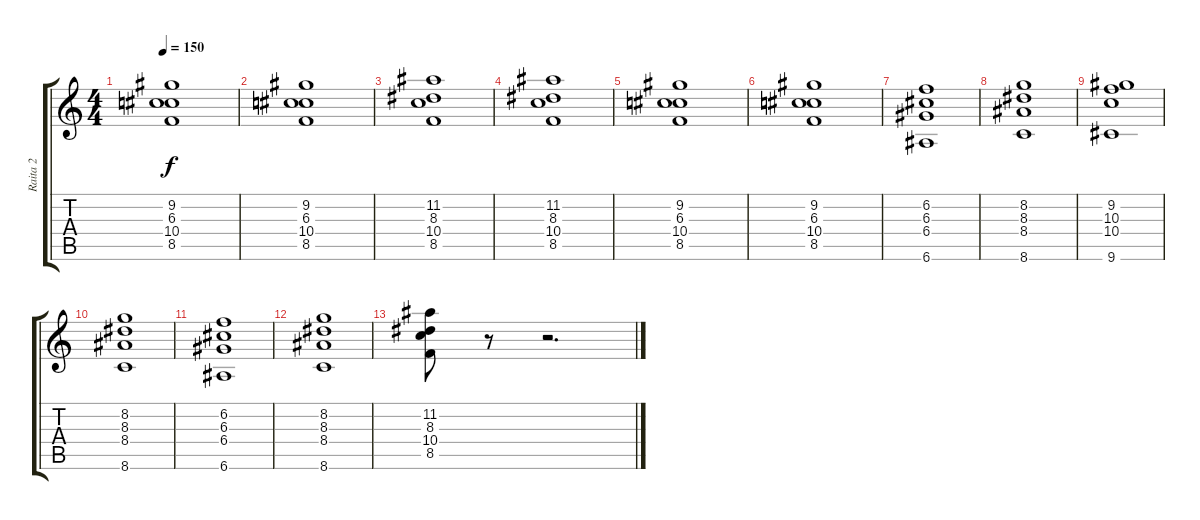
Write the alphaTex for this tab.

\track ("Raita 2" "Raita 2") {instrument electricguitarjazz}
\staff {score tabs}
\tuning (E4 B3 G3 D3 A2 E2) {hide}
\ts (4 4)
\tempo 150
\clef g2
\ks aminor
(9.2 6.3 10.4 8.5).1{dy f} |
(9.2 6.3 10.4 8.5).1 |
(11.2 8.3 10.4 8.5).1 |
(11.2 8.3 10.4 8.5).1 |
(9.2 6.3 10.4 8.5).1 |
(9.2 6.3 10.4 8.5).1 |
(6.2 6.3 6.4 6.6).1 |
(8.2 8.3 8.4 8.6).1 |
(9.2 10.3 10.4 9.6).1 |
(8.2 8.3 8.4 8.6).1 |
(6.2 6.3 6.4 6.6).1 |
(8.2 8.3 8.4 8.6).1 |
(11.2 8.3 10.4 8.5).8 r.8 r.2{d}
